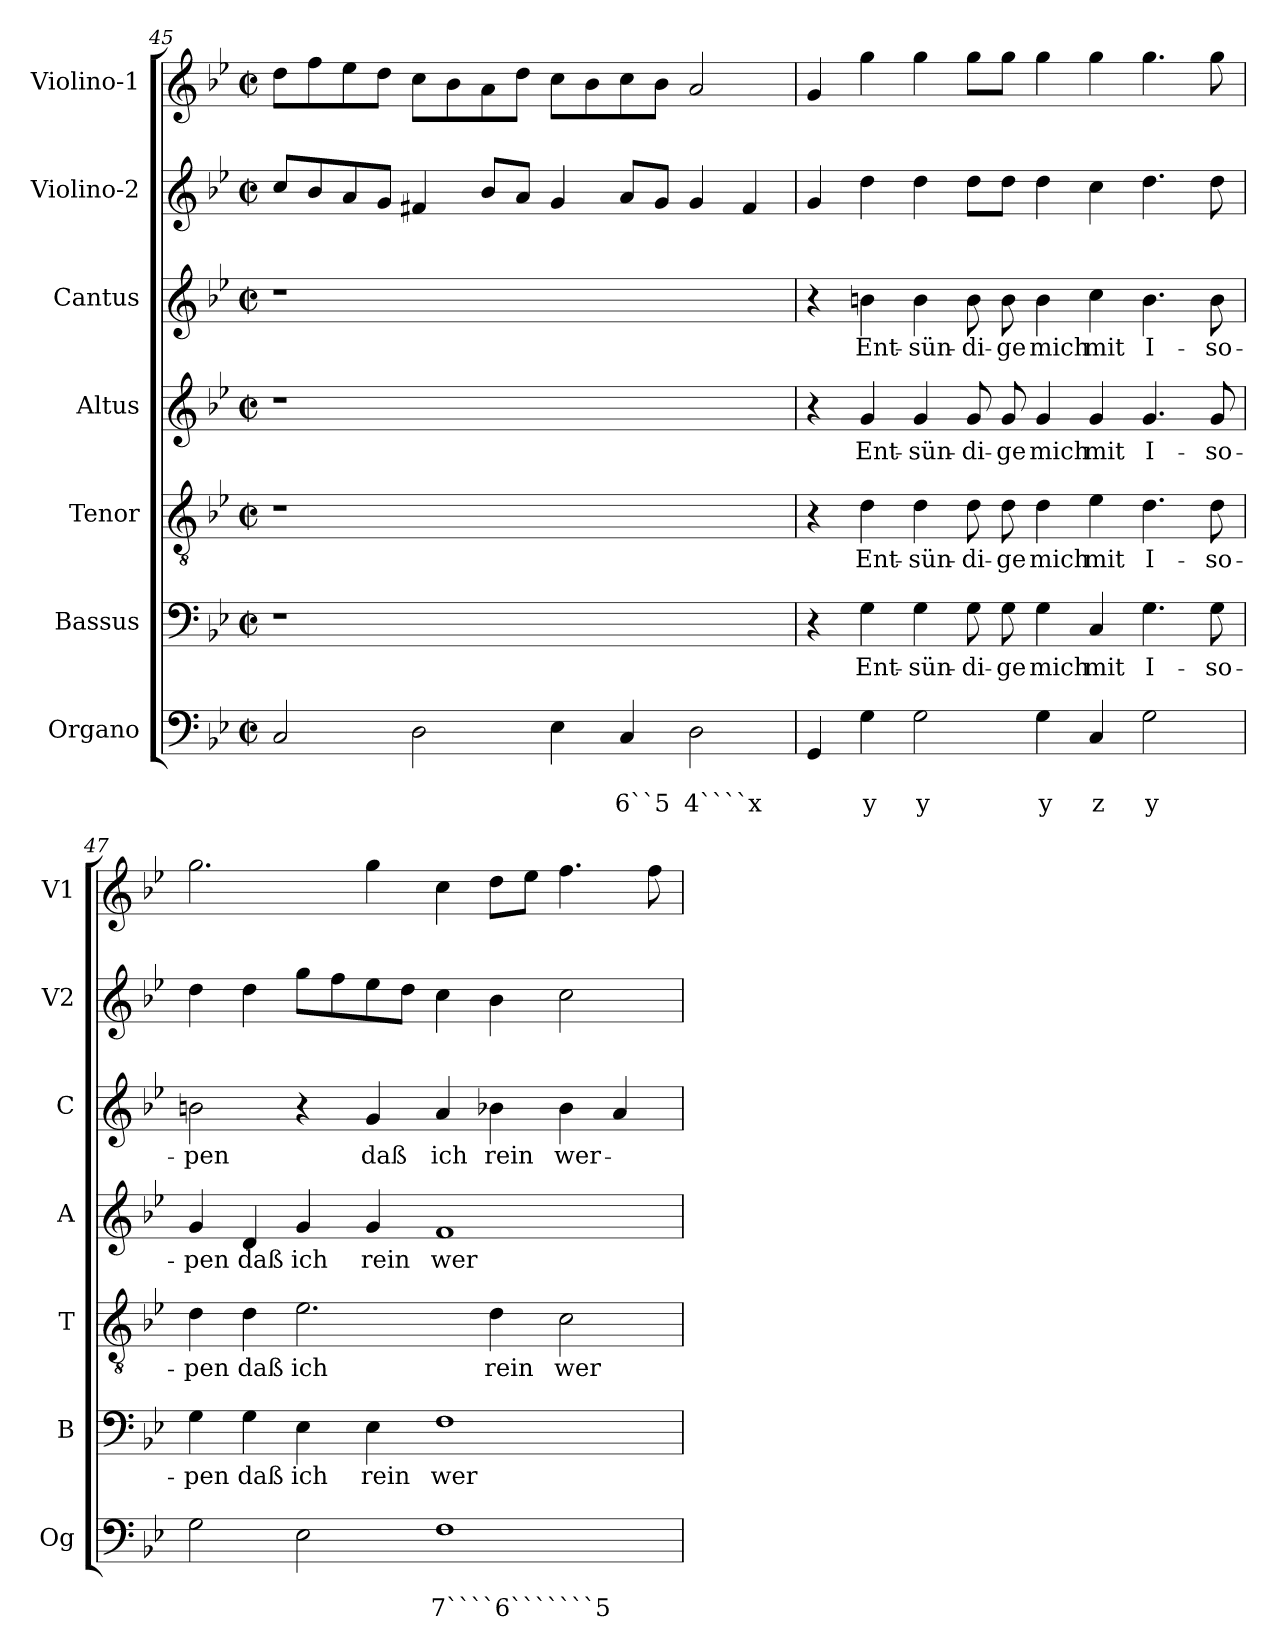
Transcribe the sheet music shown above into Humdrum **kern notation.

**kern	**text	**text	**kern	**text	**kern	**text	**kern	**text	**kern	**text	**kern	**kern
*part7	*part7	*part7	*part6	*part6	*part5	*part5	*part4	*part4	*part3	*part3	*part2	*part1
*staff7	*staff7	*staff7	*staff6	*staff6	*staff5	*staff5	*staff4	*staff4	*staff3	*staff3	*staff2	*staff1
*I"Organo	*	*	*I"Bassus	*	*I"Tenor	*	*I"Altus	*	*I"Cantus	*	*I"Violino-2	*I"Violino-1
*I'Og	*	*	*I'B	*	*I'T	*	*I'A	*	*I'C	*	*I'V2	*I'V1
*clefF4	*	*	*clefF4	*	*clefGv2	*	*clefG2	*	*clefG2	*	*clefG2	*clefG2
*k[b-e-]	*	*	*k[b-e-]	*	*k[b-e-]	*	*k[b-e-]	*	*k[b-e-]	*	*k[b-e-]	*k[b-e-]
*B-:	*	*	*B-:	*	*B-:	*	*B-:	*	*B-:	*	*B-:	*B-:
*M2/2	*	*	*M2/2	*	*M2/2	*	*M2/2	*	*M2/2	*	*M2/2	*M2/2
*met(c|)	*	*	*met(c|)	*	*met(c|)	*	*met(c|)	*	*met(c|)	*	*met(c|)	*met(c|)
=45	=45	=45	=45	=45	=45	=45	=45	=45	=45	=45	=45	=45
2C/	.	.	1r	.	1r	.	1r	.	1r	.	8cc/L	8dd\L
.	.	.	.	.	.	.	.	.	.	.	8b-/	8ff\
.	.	.	.	.	.	.	.	.	.	.	8a/	8ee-\
.	.	.	.	.	.	.	.	.	.	.	8g/J	8dd\J
2D\	.	.	.	.	.	.	.	.	.	.	4f#X/	8cc\L
.	.	.	.	.	.	.	.	.	.	.	.	8b-\
.	.	.	.	.	.	.	.	.	.	.	8b-/L	8a\
.	.	.	.	.	.	.	.	.	.	.	8a/J	8dd\J
4E-\	.	.	1ryy	.	1ryy	.	1ryy	.	1ryy	.	4g/	8cc\L
.	.	.	.	.	.	.	.	.	.	.	.	8b-\
!	!	!LO:LY:b	!	!	!	!	!	!	!	!	!	!
4C/	.	6``5	.	.	.	.	.	.	.	.	8a/L	8cc\
.	.	.	.	.	.	.	.	.	.	.	8g/J	8b-\J
!	!	!LO:LY:b	!	!	!	!	!	!	!	!	!	!
2D\	.	4````x	.	.	.	.	.	.	.	.	4g/	2a/
.	.	.	.	.	.	.	.	.	.	.	4f#/	.
=46	=46	=46	=46	=46	=46	=46	=46	=46	=46	=46	=46	=46
4GG/	.	.	4r	.	4r	.	4r	.	4r	.	4g/	4g/
!	!	!LO:LY:b	!	!	!	!	!	!	!	!	!	!
!	!	!	!	!LO:LY:b	!	!	!	!	!	!	!	!
!	!	!	!	!	!	!LO:LY:b	!	!	!	!	!	!
!	!	!	!	!	!	!	!	!LO:LY:b	!	!	!	!
!	!	!	!	!	!	!	!	!	!	!LO:LY:b	!	!
4G\	.	y	4G\	Ent-	4d\	Ent-	4g/	Ent-	4bn\	Ent-	4dd\	4gg\
!	!	!LO:LY:b	!	!	!	!	!	!	!	!	!	!
!	!	!	!	!LO:LY:b	!	!	!	!	!	!	!	!
!	!	!	!	!	!	!LO:LY:b	!	!	!	!	!	!
!	!	!	!	!	!	!	!	!LO:LY:b	!	!	!	!
!	!	!	!	!	!	!	!	!	!	!LO:LY:b	!	!
2G\	.	y	4G\	-sün-	4d\	-sün-	4g/	-sün-	4b\	-sün-	4dd\	4gg\
!	!	!	!	!LO:LY:b	!	!	!	!	!	!	!	!
!	!	!	!	!	!	!LO:LY:b	!	!	!	!	!	!
!	!	!	!	!	!	!	!	!LO:LY:b	!	!	!	!
!	!	!	!	!	!	!	!	!	!	!LO:LY:b	!	!
.	.	.	8G\	-di-	8d\	-di-	8g/	-di-	8b\	-di-	8dd\L	8gg\L
!	!	!	!	!LO:LY:b	!	!	!	!	!	!	!	!
!	!	!	!	!	!	!LO:LY:b	!	!	!	!	!	!
!	!	!	!	!	!	!	!	!LO:LY:b	!	!	!	!
!	!	!	!	!	!	!	!	!	!	!LO:LY:b	!	!
.	.	.	8G\	-ge	8d\	-ge	8g/	-ge	8b\	-ge	8dd\J	8gg\J
!	!	!LO:LY:b	!	!	!	!	!	!	!	!	!	!
!	!	!	!	!LO:LY:b	!	!	!	!	!	!	!	!
!	!	!	!	!	!	!LO:LY:b	!	!	!	!	!	!
!	!	!	!	!	!	!	!	!LO:LY:b	!	!	!	!
!	!	!	!	!	!	!	!	!	!	!LO:LY:b	!	!
4G\	.	y	4G\	mich	4d\	mich	4g/	mich	4b\	mich	4dd\	4gg\
!	!	!LO:LY:b	!	!	!	!	!	!	!	!	!	!
!	!	!	!	!LO:LY:b	!	!	!	!	!	!	!	!
!	!	!	!	!	!	!LO:LY:b	!	!	!	!	!	!
!	!	!	!	!	!	!	!	!LO:LY:b	!	!	!	!
!	!	!	!	!	!	!	!	!	!	!LO:LY:b	!	!
4C/	.	z	4C/	mit	4e-\	mit	4g/	mit	4cc\	mit	4cc\	4gg\
!	!	!LO:LY:b	!	!	!	!	!	!	!	!	!	!
!	!	!	!	!LO:LY:b	!	!	!	!	!	!	!	!
!	!	!	!	!	!	!LO:LY:b	!	!	!	!	!	!
!	!	!	!	!	!	!	!	!LO:LY:b	!	!	!	!
!	!	!	!	!	!	!	!	!	!	!LO:LY:b	!	!
2G\	.	y	4.G\	I-	4.d\	I-	4.g/	I-	4.b\	I-	4.dd\	4.gg\
!	!	!	!	!LO:LY:b	!	!	!	!	!	!	!	!
!	!	!	!	!	!	!LO:LY:b	!	!	!	!	!	!
!	!	!	!	!	!	!	!	!LO:LY:b	!	!	!	!
!	!	!	!	!	!	!	!	!	!	!LO:LY:b	!	!
.	.	.	8G\	-so-	8d\	-so-	8g/	-so-	8b\	-so-	8dd\	8gg\
!!LO:LB:g=z
=47	=47	=47	=47	=47	=47	=47	=47	=47	=47	=47	=47	=47
!	!	!	!	!LO:LY:b	!	!	!	!	!	!	!	!
!	!	!	!	!	!	!LO:LY:b	!	!	!	!	!	!
!	!	!	!	!	!	!	!	!LO:LY:b	!	!	!	!
!	!	!	!	!	!	!	!	!	!	!LO:LY:b	!	!
2G\	.	.	4G\	-pen	4d\	-pen	4g/	-pen	2bn\	-pen	4dd\	2.gg\
!	!	!	!	!LO:LY:b	!	!	!	!	!	!	!	!
!	!	!	!	!	!	!LO:LY:b	!	!	!	!	!	!
!	!	!	!	!	!	!	!	!LO:LY:b	!	!	!	!
.	.	.	4G\	daß	4d\	daß	4d/	daß	.	.	4dd\	.
!	!	!	!	!LO:LY:b	!	!	!	!	!	!	!	!
!	!	!	!	!	!	!LO:LY:b	!	!	!	!	!	!
!	!	!	!	!	!	!	!	!LO:LY:b	!	!	!	!
2E-\	.	.	4E-\	ich	2.e-\	ich	4g/	ich	4r	.	8gg\L	.
.	.	.	.	.	.	.	.	.	.	.	8ff\	.
!	!	!	!	!LO:LY:b	!	!	!	!	!	!	!	!
!	!	!	!	!	!	!	!	!LO:LY:b	!	!	!	!
!	!	!	!	!	!	!	!	!	!	!LO:LY:b	!	!
.	.	.	4E-\	rein	.	.	4g/	rein	4g/	daß	8ee-\	4gg\
.	.	.	.	.	.	.	.	.	.	.	8dd\J	.
!	!	!LO:LY:b	!	!	!	!	!	!	!	!	!	!
!	!	!	!	!LO:LY:b	!	!	!	!	!	!	!	!
!	!	!	!	!	!	!	!	!LO:LY:b	!	!	!	!
!	!	!	!	!	!	!	!	!	!	!LO:LY:b	!	!
1F	.	7````6```````5	1F	wer-	.	.	1f	wer-	4a/	ich	4cc\	4cc\
!	!	!	!	!	!	!LO:LY:b	!	!	!	!	!	!
!	!	!	!	!	!	!	!	!	!	!LO:LY:b	!	!
.	.	.	.	.	4d\	rein	.	.	4b-X\	rein	4b-\	8dd\L
.	.	.	.	.	.	.	.	.	.	.	.	8ee-\J
!	!	!	!	!	!	!LO:LY:b	!	!	!	!	!	!
!	!	!	!	!	!	!	!	!	!	!LO:LY:b	!	!
.	.	.	.	.	2c\	wer-	.	.	4b-\	wer-	2cc\	4.ff\
.	.	.	.	.	.	.	.	.	4a/	.	.	.
.	.	.	.	.	.	.	.	.	.	.	.	8ff\
=	=	=	=	=	=	=	=	=	=	=	=	=
*-	*-	*-	*-	*-	*-	*-	*-	*-	*-	*-	*-	*-
